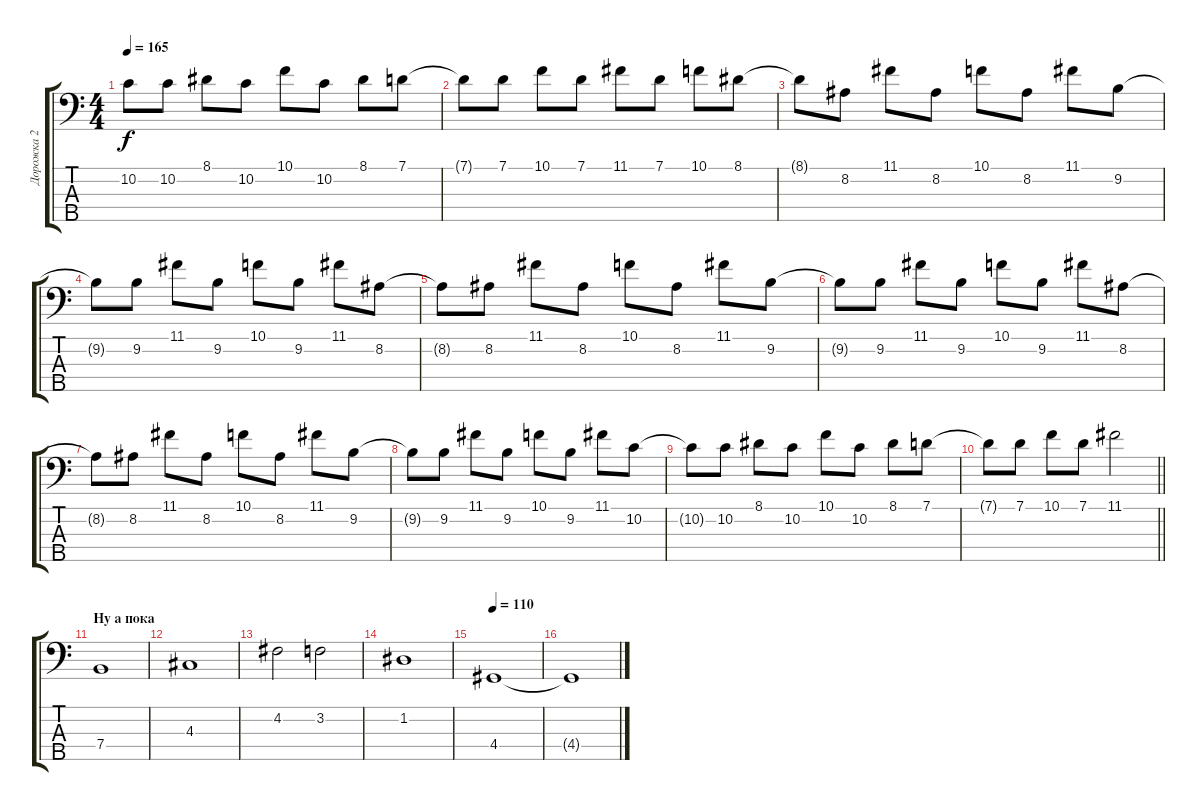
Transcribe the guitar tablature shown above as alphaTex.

\track ("Дорожка 2" "Дорожка 2") {instrument electricbassfinger}
\staff {score tabs}
\tuning (G2 D2 A1 E1 B0) {hide}
\ts (4 4)
\tempo 165
\clef f4
\ks c
10.2{t}.8{dy f} 10.2.8 8.1.8 10.2.8 10.1.8 10.2.8 8.1.8 7.1.8 |
7.1{t}.8 7.1.8 10.1.8 7.1.8 11.1.8 7.1.8 10.1.8 8.1.8 |
8.1{t}.8 8.2.8 11.1.8 8.2.8 10.1.8 8.2.8 11.1.8 9.2.8 |
9.2{t}.8 9.2.8 11.1.8 9.2.8 10.1.8 9.2.8 11.1.8 8.2.8 |
8.2{t}.8 8.2.8 11.1.8 8.2.8 10.1.8 8.2.8 11.1.8 9.2.8 |
9.2{t}.8 9.2.8 11.1.8 9.2.8 10.1.8 9.2.8 11.1.8 8.2.8 |
8.2{t}.8 8.2.8 11.1.8 8.2.8 10.1.8 8.2.8 11.1.8 9.2.8 |
9.2{t}.8 9.2.8 11.1.8 9.2.8 10.1.8 9.2.8 11.1.8 10.2.8 |
10.2{t}.8 10.2.8 8.1.8 10.2.8 10.1.8 10.2.8 8.1.8 7.1.8 |
\barLineRight lightlight
7.1{t}.8 7.1.8 10.1.8 7.1.8 11.1.2 |
\section ("" "Ну а пока")
7.4.1 |
4.3.1 |
4.2.2 3.2.2 |
1.2.1 |
\tempo 110
4.4.1 |
4.4{t}.1
